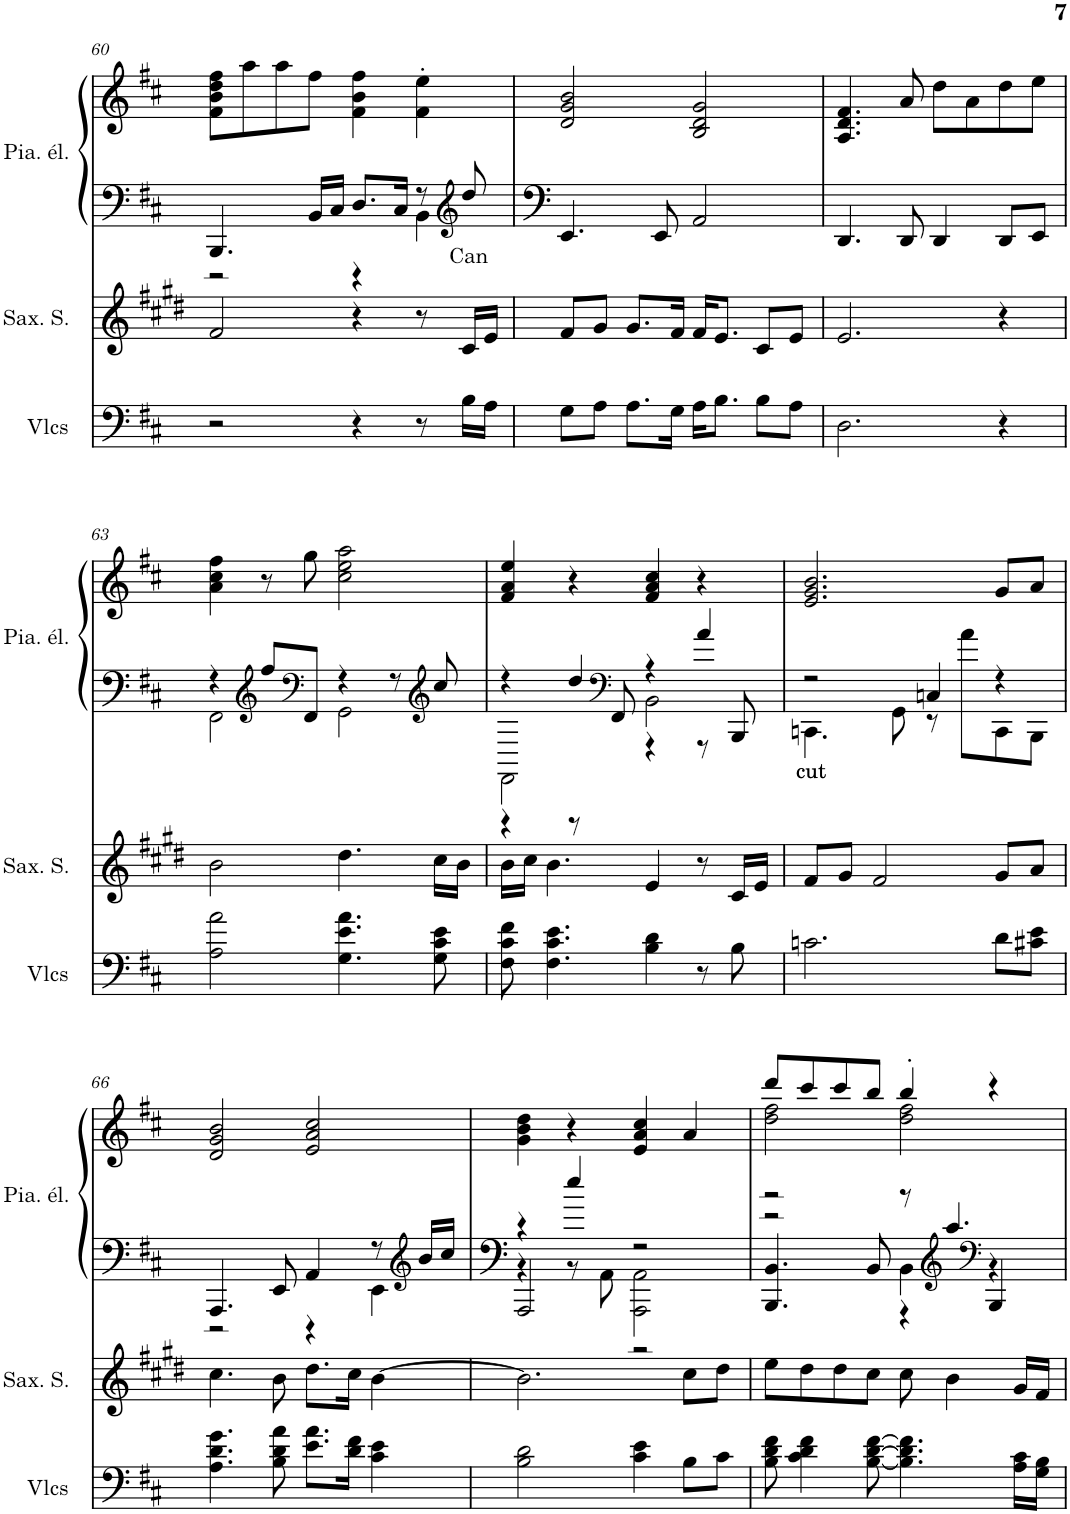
**kern	**kern	**kern	**text	**kern
*part3	*part2	*part1	*part1	*part1
*staff4	*staff3	*staff2	*staff2	*staff1
*I"Violoncelles, Harmony-Strings	*I"Saxophone Soprano	*I"Piano électrique, Piano-Detuned Fender Rhodes	*	*
*I'Vlcs	*I'Sax. S.	*I'Pia. él.	*	*
!!LO:PB:g=z
*clefF4	*clefG2	*clefF4	*	*clefG2
*	*Trd1c2	*	*	*
*k[f#c#]	*k[f#c#g#d#]	*k[f#c#]	*	*k[f#c#]
*M4/4	*M4/4	*M4/4	*	*M4/4
=60	=60	=60	=60	=60
*	*	*^	*	*
2r	2f#/	4.BBB/	2r	.	8f#\ 8b\ 8dd\ 8ff#\L
.	.	.	.	.	8aa\
.	.	.	.	.	8aa\
.	.	16BB/LL	.	.	8ff#\J
.	.	16C#/JJ	.	.	.
4r	4r	8.D/L	4r	.	4f#\ 4b\ 4ff#\
.	.	16C#/Jk	.	.	.
8r	8r	8r	4BB\	.	4f#\' 4ee\'
*	*	*clefG2	*	*	*
!	!	!	!	!LO:LY:b	!
16B\LL	16c#/LL	8dd/	.	Can	.
16A\JJ	16e/JJ	.	.	.	.
*	*	*v	*v	*	*
=61	=61	=61	=61	=61
8G\L	8f#/L	4.EE/	.	2d/ 2g/ 2b/
8A\J	8g#/J	.	.	.
8.A\L	8.g#/L	.	.	.
.	.	8EE/	.	.
16G\Jk	16f#/Jk	.	.	.
16A\KL	16f#/KL	2AA/	.	2B/ 2d/ 2g/
8.B\J	8.e/J	.	.	.
8B\L	8c#/L	.	.	.
8A\J	8e/J	.	.	.
=62	=62	=62	=62	=62
2.D\	2.e/	4.DD/	.	4.A/ 4.d/ 4.f#/
.	.	8DD/	.	8a/
.	.	4DD/	.	8dd\L
.	.	.	.	8a\
4r	4r	8DD/L	.	8dd\
.	.	8EE/J	.	8ee\J
!!LO:LB:g=z
=63	=63	=63	=63	=63
*	*	*^	*	*
2A\ 2a\	2b\	4r	2FF#\	.	4a\ 4cc#\ 4ff#\
*	*	*clefG2	*	*	*
.	.	8ff#/L	.	.	8r
*	*	*clefF4	*	*	*
.	.	8FF#/J	.	.	8gg\
4.G\ 4.e\ 4.a\	4.dd#\	4r	2GG\	.	2cc#\ 2ee\ 2aa\
.	.	8r	.	.	.
*	*	*clefG2	*	*	*
8G\ 8c#\ 8e\	16cc#\LL	8cc#/	.	.	.
.	16b\JJ	.	.	.	.
=64	=64	=64	=64	=64	=64
*	*	*	*^	*	*
8F#\ 8c#\ 8f#\	16b\LL	4r	2FF#\	4r	.	4f#/ 4a/ 4ee/
.	16cc#\JJ	.	.	.	.	.
4.F#\ 4.c#\ 4.e\	4.b\	.	.	.	.	.
.	.	4dd/	.	8r	.	4r
*	*	*clefF4	*	*	*	*
.	.	.	.	8FF#/	.	.
4B\ 4d\	4e/	4r	2BB\	4r	.	4f#/ 4a/ 4cc#/
8r	8r	4a/	.	8r	.	4r
8B\	16c#/LL	.	.	8BBB/	.	.
.	16e/JJ	.	.	.	.	.
*	*	*v	*v	*v	*	*
=65	=65	=65	=65	=65
!	!	!	!LO:LY:b	!
*	*	*^	*	*
2.cn\	8f#/L	2r	4.CCn\	cut	2.e/ 2.g/ 2.b/
.	8g#/J	.	.	.	.
.	2f#/	.	.	.	.
.	.	.	8GG\	.	.
.	.	4Cn/	8r	.	.
.	.	.	8a\L	.	.
8d\L	8g#/L	4r	8CC\	.	8g/L
8c#X\ 8e\J	8a/J	.	8BBB\J	.	8a/J
!!LO:LB:g=z
=66	=66	=66	=66	=66	=66
4.A\ 4.d\ 4.g\	4.cc#\	4.AAA/	2r	.	2d/ 2g/ 2b/
8B\ 8d\ 8a\	8b\	8EE/	.	.	.
8.e\ 8.a\L	8.dd#\L	4AA/	4r	.	2e/ 2a/ 2cc#/
16d\ 16f#\Jk	16cc#\Jk	.	.	.	.
4c#\ 4e\	[4b\	8r	4EE\	.	.
*	*	*clefG2	*	*	*
.	.	16b/LL	.	.	.
.	.	16cc#/JJ	.	.	.
=67	=67	=67	=67	=67	=67
*	*	*	*^	*	*
2B\ 2d\	2.b\]	4r	4r	2AAA/	.	4g\ 4b\ 4dd\
.	.	4ee/	8r	.	.	4r
.	.	.	8AA\	.	.	.
4c#\ 4e\	.	2r	2AAA\ 2AA\	2r	.	4e/ 4a/ 4cc#/
8B\L	8cc#\L	.	.	.	.	4a/
8c#\J	8dd#\J	.	.	.	.	.
=68	=68	=68	=68	=68	=68	=68
*	*	*	*	*	*	*^
8B\ 8d\ 8f#\	8ee\L	2r	2r	4.BBB/ 4.BB/	.	8ddd/L	2dd\ 2ff#\
4c#\ 4d\ 4f#\	8dd#\	.	.	.	.	8ccc#/	.
.	8dd#\	.	.	.	.	8ccc#/	.
[8B\ [8d\ [8f#\	8cc#\J	.	.	8BB/	.	8bb/J	.
4.B\] 4.d\] 4.f#\]	8cc#\	8r	4BB\	4r	.	4bb'/	2dd\ 2ff#\
*	*	*clefG2	*	*	*	*	*
.	4b\	4.aa/	.	.	.	.	.
*	*	*clefF4	*	*	*	*	*
.	.	.	4r	4BBB/	.	4r	.
16A\ 16c#\LL	16g#/LL	.	.	.	.	.	.
16G\ 16B\JJ	16f#/JJ	.	.	.	.	.	.
*	*	*v	*v	*v	*	*	*
*	*	*	*	*v	*v
=	=	=	=	=
*-	*-	*-	*-	*-
